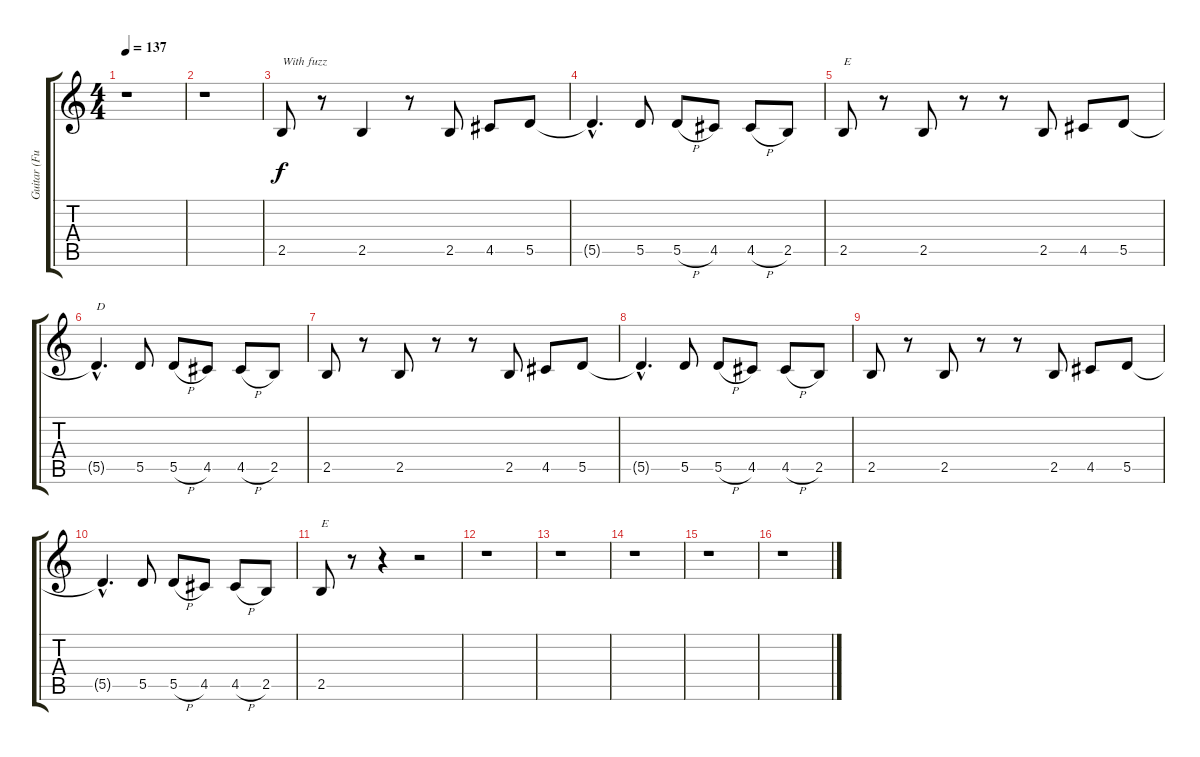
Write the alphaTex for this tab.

\track ("Guitar (Fuzz)" "Guitar (Fu") {instrument overdrivenguitar}
\staff {score tabs}
\tuning (E4 B3 G3 D3 A2 E2) {hide}
\ts (4 4)
\tempo 137
\clef g2
\ks c
r.1{dy f instrument overdrivenguitar} |
r.1 |
2.5.8{txt "With fuzz"} r.8 2.5.4 r.8 2.5.8 4.5.8 5.5.8 |
5.5{hac t}.4{d} 5.5.8 5.5{h}.8 4.5.8 4.5{h}.8 2.5.8 |
2.5.8{txt "E"} r.8 2.5.8 r.8 r.8 2.5.8 4.5.8 5.5.8 |
5.5{hac t}.4{d txt "D"} 5.5.8 5.5{h}.8 4.5.8 4.5{h}.8 2.5.8 |
2.5.8 r.8 2.5.8 r.8 r.8 2.5.8 4.5.8 5.5.8 |
5.5{hac t}.4{d} 5.5.8 5.5{h}.8 4.5.8 4.5{h}.8 2.5.8 |
2.5.8 r.8 2.5.8 r.8 r.8 2.5.8 4.5.8 5.5.8 |
5.5{hac t}.4{d} 5.5.8 5.5{h}.8 4.5.8 4.5{h}.8 2.5.8 |
2.5.8{txt "E"} r.8 r.4 r.2 |
r.1 |
r.1 |
r.1 |
r.1 |
r.1
